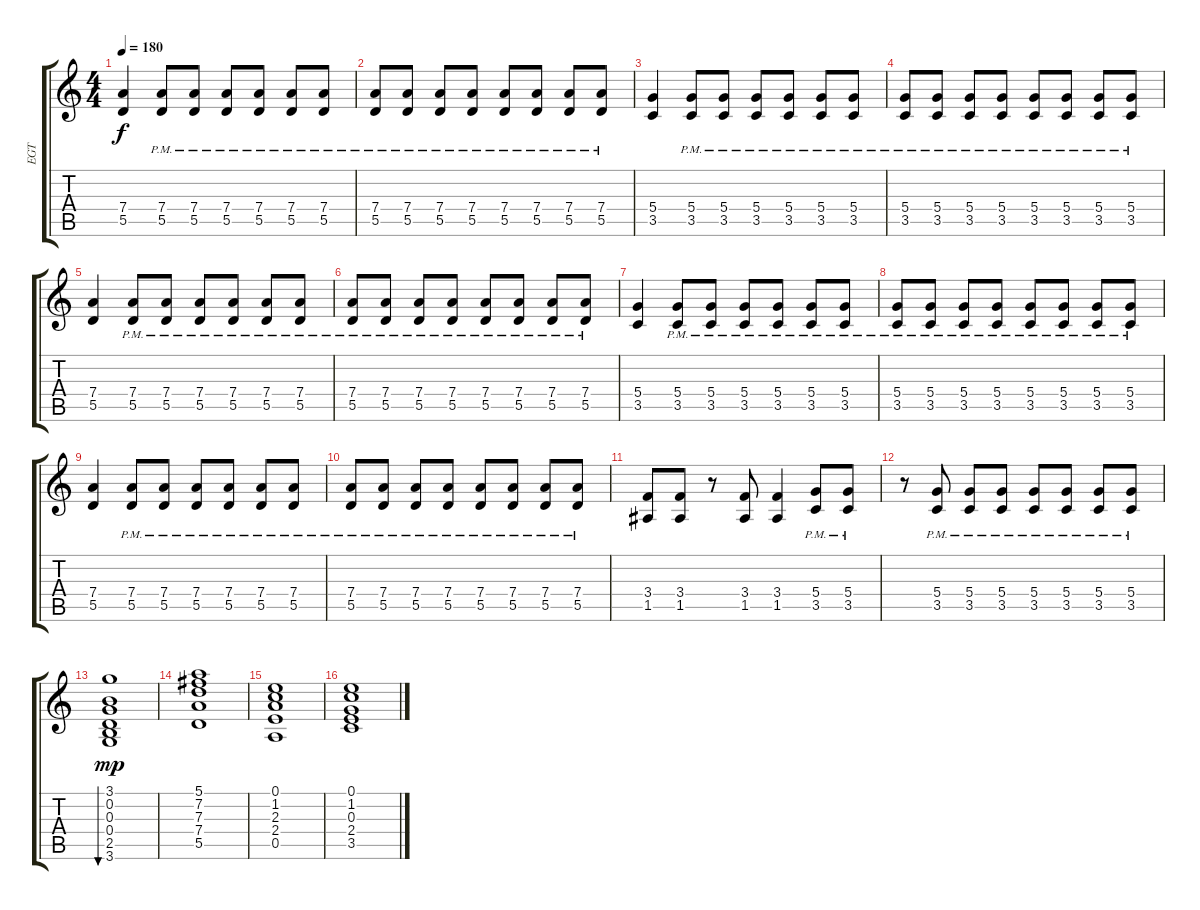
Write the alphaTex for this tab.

\track ("EGT" "EGT") {instrument distortionguitar}
\staff {score tabs}
\tuning (E4 B3 G3 D3 A2 E2) {hide}
\ts (4 4)
\tempo 180
\clef g2
\ks c
(7.4 5.5).4{dy f} (7.4{pm} 5.5{pm}).8 (7.4{pm} 5.5{pm}).8 (7.4{pm} 5.5{pm}).8 (7.4{pm} 5.5{pm}).8 (7.4{pm} 5.5{pm}).8 (7.4{pm} 5.5{pm}).8 |
(7.4{pm} 5.5{pm}).8 (7.4{pm} 5.5{pm}).8 (7.4{pm} 5.5{pm}).8 (7.4{pm} 5.5{pm}).8 (7.4{pm} 5.5{pm}).8 (7.4{pm} 5.5{pm}).8 (7.4{pm} 5.5{pm}).8 (7.4{pm} 5.5{pm}).8 |
(5.4 3.5).4 (5.4{pm} 3.5{pm}).8 (5.4{pm} 3.5{pm}).8 (5.4{pm} 3.5{pm}).8 (5.4{pm} 3.5{pm}).8 (5.4{pm} 3.5{pm}).8 (5.4{pm} 3.5{pm}).8 |
(5.4{pm} 3.5{pm}).8 (5.4{pm} 3.5{pm}).8 (5.4{pm} 3.5{pm}).8 (5.4{pm} 3.5{pm}).8 (5.4{pm} 3.5{pm}).8 (5.4{pm} 3.5{pm}).8 (5.4{pm} 3.5{pm}).8 (5.4{pm} 3.5{pm}).8 |
(7.4 5.5).4 (7.4{pm} 5.5{pm}).8 (7.4{pm} 5.5{pm}).8 (7.4{pm} 5.5{pm}).8 (7.4{pm} 5.5{pm}).8 (7.4{pm} 5.5{pm}).8 (7.4{pm} 5.5{pm}).8 |
(7.4{pm} 5.5{pm}).8 (7.4{pm} 5.5{pm}).8 (7.4{pm} 5.5{pm}).8 (7.4{pm} 5.5{pm}).8 (7.4{pm} 5.5{pm}).8 (7.4{pm} 5.5{pm}).8 (7.4{pm} 5.5{pm}).8 (7.4{pm} 5.5{pm}).8 |
(5.4 3.5).4 (5.4{pm} 3.5{pm}).8 (5.4{pm} 3.5{pm}).8 (5.4{pm} 3.5{pm}).8 (5.4{pm} 3.5{pm}).8 (5.4{pm} 3.5{pm}).8 (5.4{pm} 3.5{pm}).8 |
(5.4{pm} 3.5{pm}).8 (5.4{pm} 3.5{pm}).8 (5.4{pm} 3.5{pm}).8 (5.4{pm} 3.5{pm}).8 (5.4{pm} 3.5{pm}).8 (5.4{pm} 3.5{pm}).8 (5.4{pm} 3.5{pm}).8 (5.4{pm} 3.5{pm}).8 |
(7.4 5.5).4 (7.4{pm} 5.5{pm}).8 (7.4{pm} 5.5{pm}).8 (7.4{pm} 5.5{pm}).8 (7.4{pm} 5.5{pm}).8 (7.4{pm} 5.5{pm}).8 (7.4{pm} 5.5{pm}).8 |
(7.4{pm} 5.5{pm}).8 (7.4{pm} 5.5{pm}).8 (7.4{pm} 5.5{pm}).8 (7.4{pm} 5.5{pm}).8 (7.4{pm} 5.5{pm}).8 (7.4{pm} 5.5{pm}).8 (7.4{pm} 5.5{pm}).8 (7.4{pm} 5.5{pm}).8 |
(3.4 1.5).8 (3.4 1.5).8 r.8 (3.4 1.5).8 (3.4 1.5).4 (5.4{pm} 3.5{pm}).8 (5.4{pm} 3.5{pm}).8 |
r.8 (5.4{pm} 3.5{pm}).8 (5.4{pm} 3.5{pm}).8 (5.4{pm} 3.5{pm}).8 (5.4{pm} 3.5{pm}).8 (5.4{pm} 3.5{pm}).8 (5.4{pm} 3.5{pm}).8 (5.4{pm} 3.5{pm}).8 |
(3.1 0.2 0.3 0.4 2.5 3.6).1{bu 240 dy mp} |
(5.1 7.2 7.3 7.4 5.5).1 |
(0.1 1.2 2.3 2.4 0.5).1 |
(0.1 1.2 0.3 2.4 3.5).1
